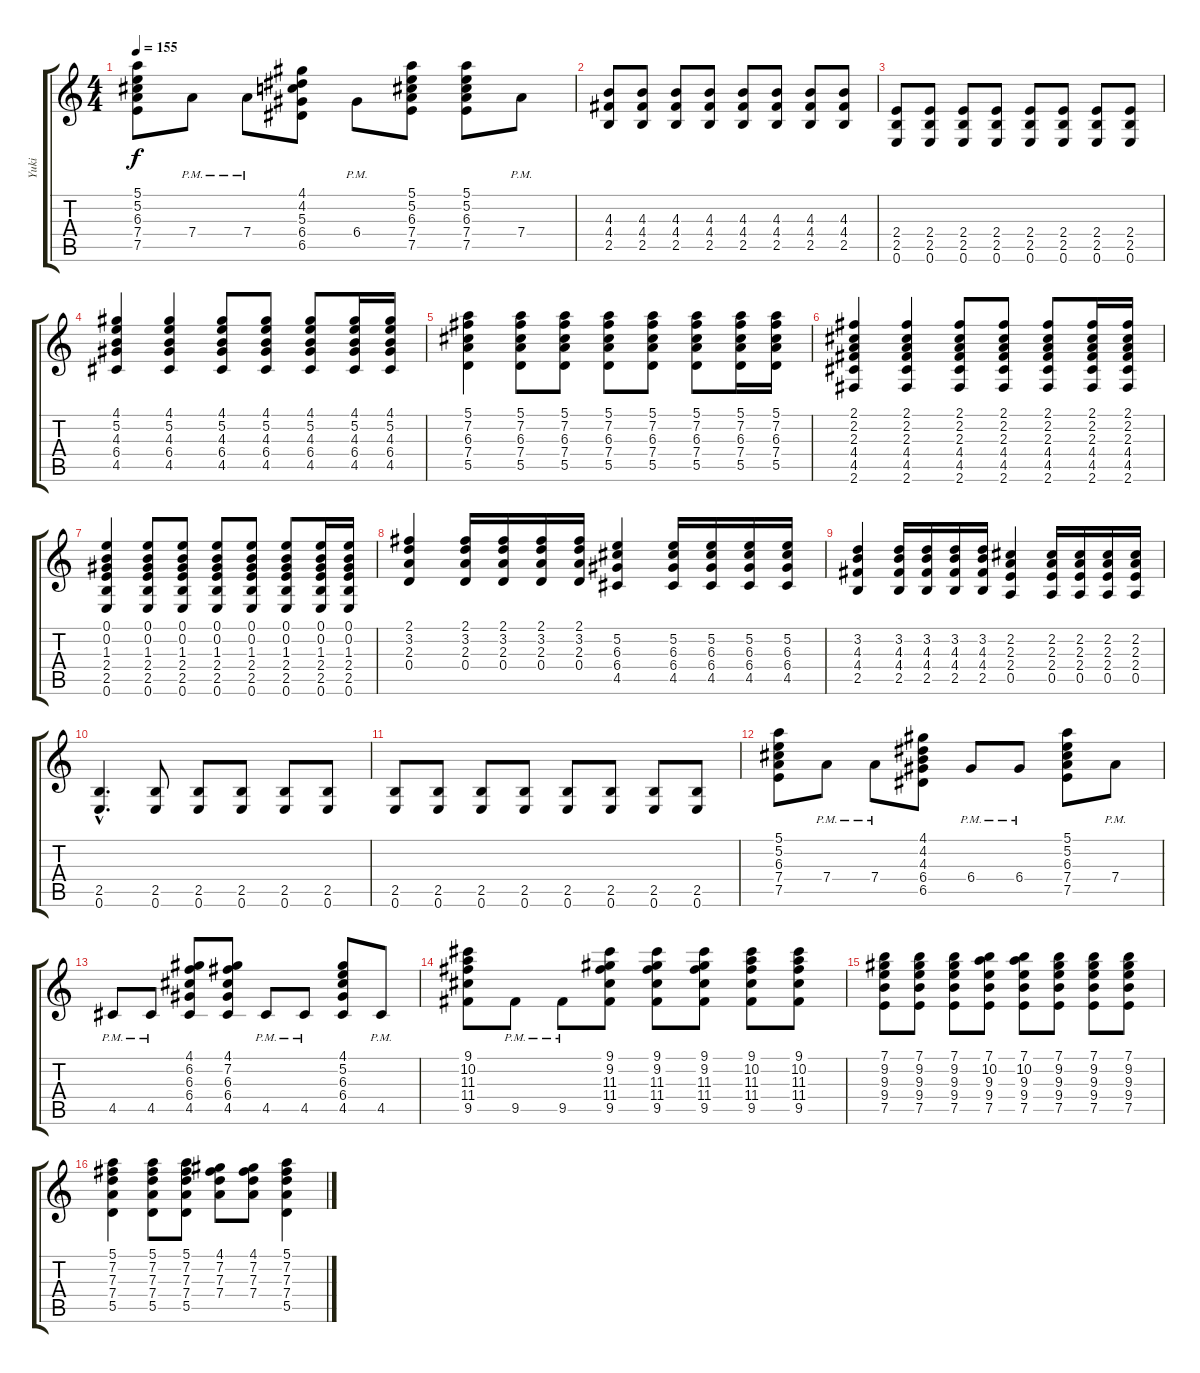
\track ("Yuki" "Yuki") {instrument distortionguitar}
\staff {score tabs}
\tuning (E4 B3 G3 D3 A2 E2) {hide}
\ts (4 4)
\tempo 155
\clef g2
\ks c
(5.1 5.2 6.3 7.4 7.5).8{dy f} 7.4{pm}.8 7.4{pm}.8 (4.1 4.2 5.3 6.4 6.5).8 6.4{pm}.8 (5.1 5.2 6.3 7.4 7.5).8 (5.1 5.2 6.3 7.4 7.5).8 7.4{pm}.8 |
(4.3 4.4 2.5).8 (4.3 4.4 2.5).8 (4.3 4.4 2.5).8 (4.3 4.4 2.5).8 (4.3 4.4 2.5).8 (4.3 4.4 2.5).8 (4.3 4.4 2.5).8 (4.3 4.4 2.5).8 |
(2.4 2.5 0.6).8 (2.4 2.5 0.6).8 (2.4 2.5 0.6).8 (2.4 2.5 0.6).8 (2.4 2.5 0.6).8 (2.4 2.5 0.6).8 (2.4 2.5 0.6).8 (2.4 2.5 0.6).8 |
(4.1 5.2 4.3 6.4 4.5).4 (4.1 5.2 4.3 6.4 4.5).4 (4.1 5.2 4.3 6.4 4.5).8 (4.1 5.2 4.3 6.4 4.5).8 (4.1 5.2 4.3 6.4 4.5).8 (4.1 5.2 4.3 6.4 4.5).16 (4.1 5.2 4.3 6.4 4.5).16 |
(5.1 7.2 6.3 7.4 5.5).4 (5.1 7.2 6.3 7.4 5.5).8 (5.1 7.2 6.3 7.4 5.5).8 (5.1 7.2 6.3 7.4 5.5).8 (5.1 7.2 6.3 7.4 5.5).8 (5.1 7.2 6.3 7.4 5.5).8 (5.1 7.2 6.3 7.4 5.5).16 (5.1 7.2 6.3 7.4 5.5).16 |
(2.1 2.2 2.3 4.4 4.5 2.6).4 (2.1 2.2 2.3 4.4 4.5 2.6).4 (2.1 2.2 2.3 4.4 4.5 2.6).8 (2.1 2.2 2.3 4.4 4.5 2.6).8 (2.1 2.2 2.3 4.4 4.5 2.6).8 (2.1 2.2 2.3 4.4 4.5 2.6).16 (2.1 2.2 2.3 4.4 4.5 2.6).16 |
(0.1 0.2 1.3 2.4 2.5 0.6).4 (0.1 0.2 1.3 2.4 2.5 0.6).8 (0.1 0.2 1.3 2.4 2.5 0.6).8 (0.1 0.2 1.3 2.4 2.5 0.6).8 (0.1 0.2 1.3 2.4 2.5 0.6).8 (0.1 0.2 1.3 2.4 2.5 0.6).8 (0.1 0.2 1.3 2.4 2.5 0.6).16 (0.1 0.2 1.3 2.4 2.5 0.6).16 |
(2.1 3.2 2.3 0.4).4 (2.1 3.2 2.3 0.4).16 (2.1 3.2 2.3 0.4).16 (2.1 3.2 2.3 0.4).16 (2.1 3.2 2.3 0.4).16 (5.2 6.3 6.4 4.5).4 (5.2 6.3 6.4 4.5).16 (5.2 6.3 6.4 4.5).16 (5.2 6.3 6.4 4.5).16 (5.2 6.3 6.4 4.5).16 |
(3.2 4.3 4.4 2.5).4 (3.2 4.3 4.4 2.5).16 (3.2 4.3 4.4 2.5).16 (3.2 4.3 4.4 2.5).16 (3.2 4.3 4.4 2.5).16 (2.2 2.3 2.4 0.5).4 (2.2 2.3 2.4 0.5).16 (2.2 2.3 2.4 0.5).16 (2.2 2.3 2.4 0.5).16 (2.2 2.3 2.4 0.5).16 |
(2.5{hac} 0.6{hac}).4{d} (2.5 0.6).8 (2.5 0.6).8 (2.5 0.6).8 (2.5 0.6).8 (2.5 0.6).8 |
(2.5 0.6).8 (2.5 0.6).8 (2.5 0.6).8 (2.5 0.6).8 (2.5 0.6).8 (2.5 0.6).8 (2.5 0.6).8 (2.5 0.6).8 |
(5.1 5.2 6.3 7.4 7.5).8 7.4{pm}.8 7.4{pm}.8 (4.1 4.2 4.3 6.4 6.5).8 6.4{pm}.8 6.4{pm}.8 (5.1 5.2 6.3 7.4 7.5).8 7.4{pm}.8 |
4.5{pm}.8 4.5{pm}.8 (4.1 6.2 6.3 6.4 4.5).8 (4.1 7.2 6.3 6.4 4.5).8 4.5{pm}.8 4.5{pm}.8 (4.1 5.2 6.3 6.4 4.5).8 4.5{pm}.8 |
(9.1 10.2 11.3 11.4 9.5).8 9.5{pm}.8 9.5{pm}.8 (9.1 9.2 11.3 11.4 9.5).8 (9.1 9.2 11.3 11.4 9.5).8 (9.1 9.2 11.3 11.4 9.5).8 (9.1 10.2 11.3 11.4 9.5).8 (9.1 10.2 11.3 11.4 9.5).8 |
(7.1 9.2 9.3 9.4 7.5).8 (7.1 9.2 9.3 9.4 7.5).8 (7.1 9.2 9.3 9.4 7.5).8 (7.1 10.2 9.3 9.4 7.5).8 (7.1 10.2 9.3 9.4 7.5).8 (7.1 9.2 9.3 9.4 7.5).8 (7.1 9.2 9.3 9.4 7.5).8 (7.1 9.2 9.3 9.4 7.5).8 |
(5.1 7.2 7.3 7.4 5.5).4 (5.1 7.2 7.3 7.4 5.5).8 (5.1 7.2 7.3 7.4 5.5).8 (4.1 7.2 7.3 7.4).8 (4.1 7.2 7.3 7.4).8 (5.1 7.2 7.3 7.4 5.5).4
